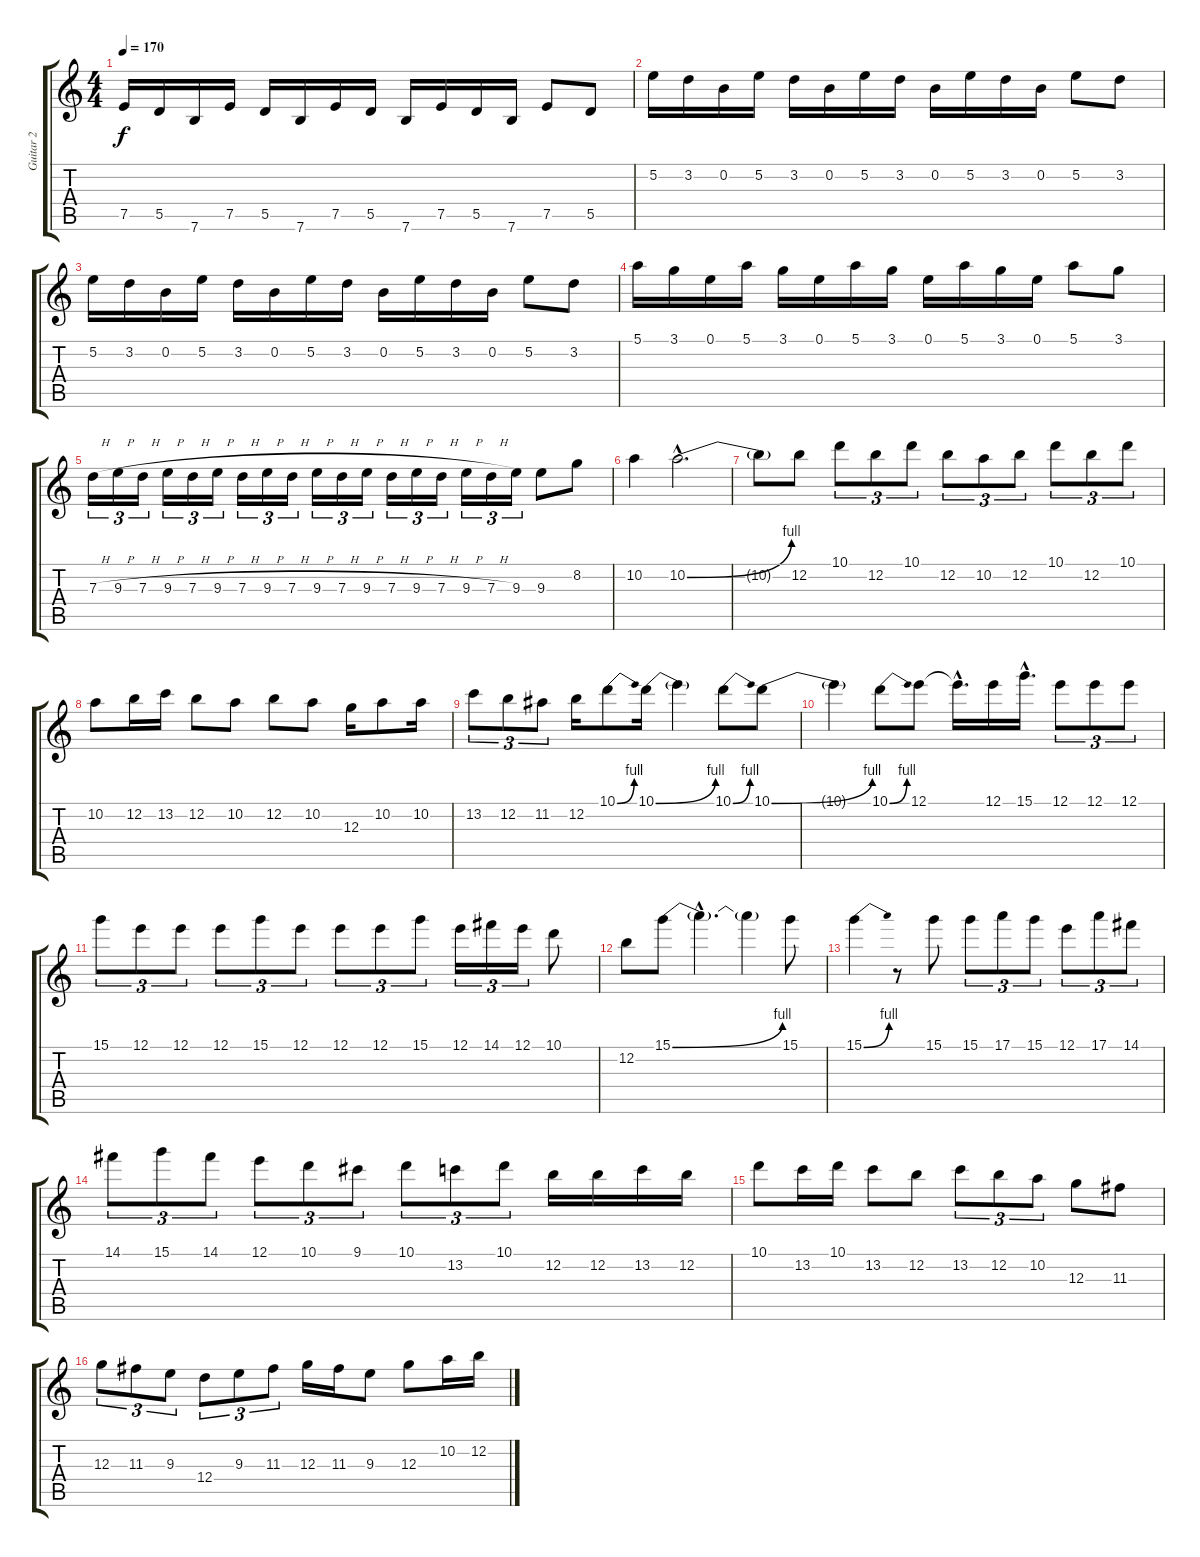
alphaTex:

\track ("Guitar 2" "Guitar 2") {instrument overdrivenguitar}
\staff {score tabs}
\tuning (E4 B3 G3 D3 A2 E2) {hide}
\ts (4 4)
\tempo 170
\clef g2
\ks c
7.5.16{dy f} 5.5.16 7.6.16 7.5.16 5.5.16 7.6.16 7.5.16 5.5.16 7.6.16 7.5.16 5.5.16 7.6.16 7.5.8 5.5.8 |
5.2.16 3.2.16 0.2.16 5.2.16 3.2.16 0.2.16 5.2.16 3.2.16 0.2.16 5.2.16 3.2.16 0.2.16 5.2.8 3.2.8 |
5.2.16 3.2.16 0.2.16 5.2.16 3.2.16 0.2.16 5.2.16 3.2.16 0.2.16 5.2.16 3.2.16 0.2.16 5.2.8 3.2.8 |
5.1.16 3.1.16 0.1.16 5.1.16 3.1.16 0.1.16 5.1.16 3.1.16 0.1.16 5.1.16 3.1.16 0.1.16 5.1.8 3.1.8 |
7.3{h}.16{tu (3 2)} 9.3{h}.16{tu (3 2)} 7.3{h}.16{tu (3 2)} 9.3{h}.16{tu (3 2)} 7.3{h}.16{tu (3 2)} 9.3{h}.16{tu (3 2)} 7.3{h}.16{tu (3 2)} 9.3{h}.16{tu (3 2)} 7.3{h}.16{tu (3 2)} 9.3{h}.16{tu (3 2)} 7.3{h}.16{tu (3 2)} 9.3{h}.16{tu (3 2)} 7.3{h}.16{tu (3 2)} 9.3{h}.16{tu (3 2)} 7.3{h}.16{tu (3 2)} 9.3{h}.16{tu (3 2)} 7.3{h}.16{tu (3 2)} 9.3.16{tu (3 2)} 9.3.8{volume 16 balance 8} 8.2.8 |
10.2.4 10.2{be (bend 0 0 60 4) hac}.2{d} |
10.2{t}.8 12.2.8 10.1.8{tu (3 2)} 12.2.8{tu (3 2)} 10.1.8{tu (3 2)} 12.2.8{tu (3 2)} 10.2.8{tu (3 2)} 12.2.8{tu (3 2)} 10.1.8{tu (3 2)} 12.2.8{tu (3 2)} 10.1.8{tu (3 2)} |
10.2.8 12.2.16 13.2.16 12.2.8 10.2.8 12.2.8 10.2.8 12.3.16 10.2.8 10.2.16 |
13.2.8{tu (3 2)} 12.2.8{tu (3 2)} 11.2.8{tu (3 2)} 12.2.16 10.1{be (bend 0 0 60 4)}.8 10.1{be (bend 0 0 60 4)}.16 10.1{t}.4 10.1{be (bend 0 0 60 4)}.8 10.1{be (bend 0 0 60 4)}.8 |
10.1{t}.4 10.1{be (bend 0 0 60 4)}.8 12.1.8 12.1{hac t}.16{d} 12.1.16 15.1{hac}.16{d} 12.1.8{tu (3 2)} 12.1.8{tu (3 2)} 12.1.8{tu (3 2)} |
15.1.8{tu (3 2)} 12.1.8{tu (3 2)} 12.1.8{tu (3 2)} 12.1.8{tu (3 2)} 15.1.8{tu (3 2)} 12.1.8{tu (3 2)} 12.1.8{tu (3 2)} 12.1.8{tu (3 2)} 15.1.8{tu (3 2)} 12.1.16{tu (3 2)} 14.1.16{tu (3 2)} 12.1.16{tu (3 2)} 10.1.8 |
12.2.8 15.1{be (bend 0 0 60 4)}.8 15.1{hac t}.4{d} 15.1{t}.4 15.1.8 |
15.1{be (bend 0 0 60 4)}.4 r.8 15.1.8 15.1.8{tu (3 2)} 17.1.8{tu (3 2)} 15.1.8{tu (3 2)} 12.1.8{tu (3 2)} 17.1.8{tu (3 2)} 14.1.8{tu (3 2)} |
14.1.8{tu (3 2)} 15.1.8{tu (3 2)} 14.1.8{tu (3 2)} 12.1.8{tu (3 2)} 10.1.8{tu (3 2)} 9.1.8{tu (3 2)} 10.1.8{tu (3 2)} 13.2.8{tu (3 2)} 10.1.8{tu (3 2)} 12.2.16 12.2.16 13.2.16 12.2.16 |
10.1.8 13.2.16 10.1.16 13.2.8 12.2.8 13.2.8{tu (3 2)} 12.2.8{tu (3 2)} 10.2.8{tu (3 2)} 12.3.8 11.3.8 |
12.3.8{tu (3 2)} 11.3.8{tu (3 2)} 9.3.8{tu (3 2)} 12.4.8{tu (3 2)} 9.3.8{tu (3 2)} 11.3.8{tu (3 2)} 12.3.16 11.3.16 9.3.8 12.3.8 10.2.16 12.2.16
